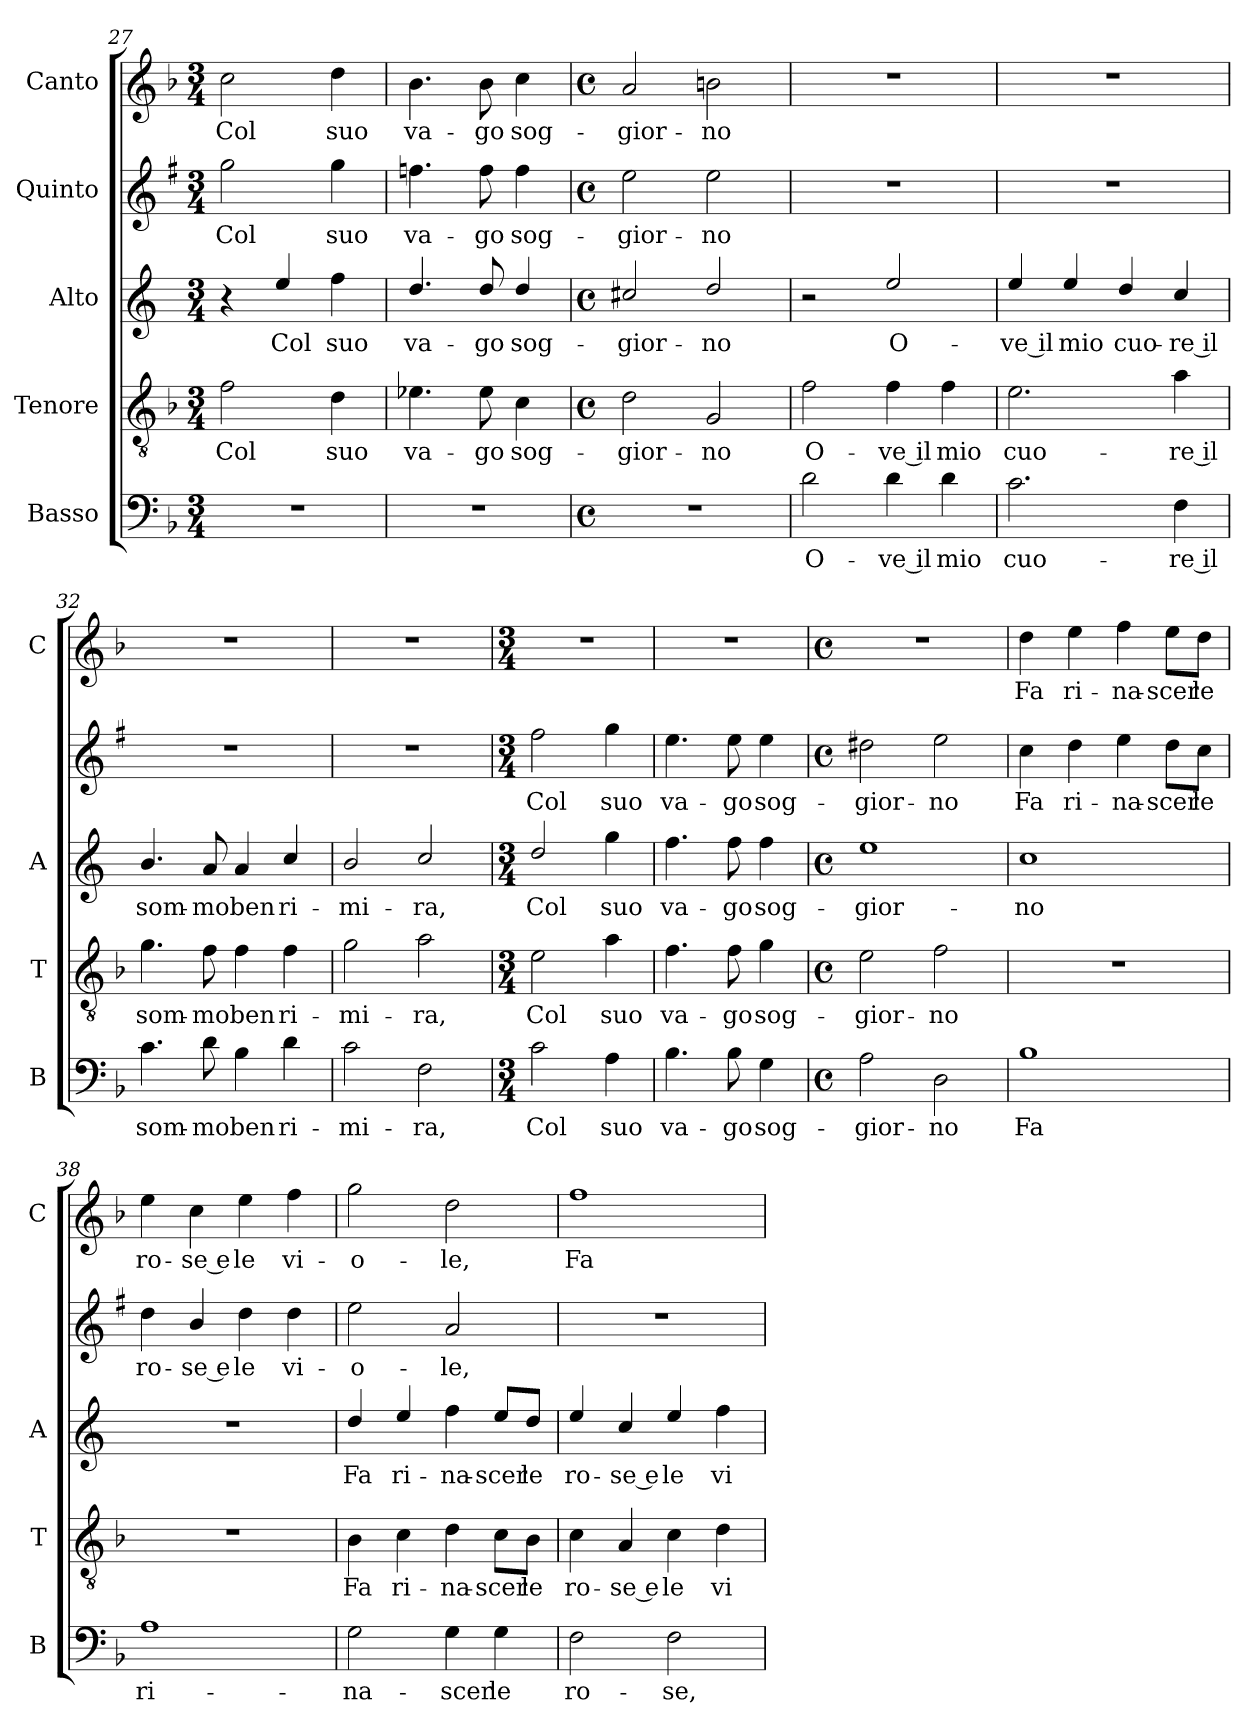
**kern	**text	**kern	**text	**kern	**text	**kern	**text	**kern	**text
*part5	*part5	*part4	*part4	*part3	*part3	*part2	*part2	*part1	*part1
*staff5	*staff5	*staff4	*staff4	*staff3	*staff3	*staff2	*staff2	*staff1	*staff1
*I"Basso	*	*I"Tenore	*	*I"Alto	*	*I"Quinto	*	*I"Canto	*
*I'B	*	*I'T	*	*I'A	*	*	*	*I'C	*
*clefF4	*	*clefGv2	*	*clefG2	*	*clefG2	*	*clefG2	*
*	*	*	*	*ITrd4c7	*	*ITrd1c2	*	*	*
*k[b-]	*	*k[b-]	*	*k[b-]	*	*k[b-]	*	*k[b-]	*
*F:	*	*F:	*	*F:	*	*F:	*	*F:	*
*M3/4	*	*M3/4	*	*M3/4	*	*M3/4	*	*M3/4	*
=27	=27	=27	=27	=27	=27	=27	=27	=27	=27
!	!	!	!LO:LY:b	!	!	!	!LO:LY:b	!	!LO:LY:b
2.r	.	2f\	Col	4r	.	2ff\	Col	2cc\	Col
!	!	!	!	!	!LO:LY:b	!	!	!	!
.	.	.	.	4a/	Col	.	.	.	.
!	!	!	!LO:LY:b	!	!LO:LY:b	!	!LO:LY:b	!	!LO:LY:b
.	.	4d\	suo	4b-\	suo	4ff\	suo	4dd\	suo
!!LO:LB:g=z
=28	=28	=28	=28	=28	=28	=28	=28	=28	=28
!	!	!	!LO:LY:b	!	!LO:LY:b	!	!LO:LY:b	!	!LO:LY:b
2.r	.	4.e-X\	va-	4.g/	va-	4.ee-X\	va-	4.b-\	va-
!	!	!	!LO:LY:b	!	!LO:LY:b	!	!LO:LY:b	!	!LO:LY:b
.	.	8e-\	-go	8g/	-go	8ee-\	-go	8b-\	-go
!	!	!	!LO:LY:b	!	!LO:LY:b	!	!LO:LY:b	!	!LO:LY:b
.	.	4c\	sog-	4g/	sog-	4ee-\	sog-	4cc\	sog-
=29	=29	=29	=29	=29	=29	=29	=29	=29	=29
*M4/4	*	*M4/4	*	*M4/4	*	*M4/4	*	*M4/4	*
*met(c)	*	*met(c)	*	*met(c)	*	*met(c)	*	*met(c)	*
!	!	!	!LO:LY:b	!	!LO:LY:b	!	!LO:LY:b	!	!LO:LY:b
1r	.	2d\	-gior-	2f#X/	-gior-	2dd\	-gior-	2a/	-gior-
!	!	!	!LO:LY:b	!	!LO:LY:b	!	!LO:LY:b	!	!LO:LY:b
.	.	2G/	-no	2g/	-no	2dd\	-no	2bn\	-no
=30	=30	=30	=30	=30	=30	=30	=30	=30	=30
!	!LO:LY:b	!	!LO:LY:b	!	!	!	!	!	!
2d\	O-	2f\	O-	2r	.	1r	.	1r	.
!	!LO:LY:b	!	!LO:LY:b	!	!LO:LY:b	!	!	!	!
4d\	-ve il	4f\	-ve il	2a/	O-	.	.	.	.
!	!LO:LY:b	!	!LO:LY:b	!	!	!	!	!	!
4d\	mio	4f\	mio	.	.	.	.	.	.
=31	=31	=31	=31	=31	=31	=31	=31	=31	=31
!	!LO:LY:b	!	!LO:LY:b	!	!LO:LY:b	!	!	!	!
2.c\	cuo-	2.e\	cuo-	4a/	-ve il	1r	.	1r	.
!	!	!	!	!	!LO:LY:b	!	!	!	!
.	.	.	.	4a/	mio	.	.	.	.
!	!	!	!	!	!LO:LY:b	!	!	!	!
.	.	.	.	4g/	cuo-	.	.	.	.
!	!LO:LY:b	!	!LO:LY:b	!	!LO:LY:b	!	!	!	!
4F\	-re il	4a\	-re il	4f/	-re il	.	.	.	.
=32	=32	=32	=32	=32	=32	=32	=32	=32	=32
!	!LO:LY:b	!	!LO:LY:b	!	!LO:LY:b	!	!	!	!
4.c\	som-	4.g\	som-	4.e/	som-	1r	.	1r	.
!	!LO:LY:b	!	!LO:LY:b	!	!LO:LY:b	!	!	!	!
8d\	-mo	8f\	-mo	8d/	-mo	.	.	.	.
!	!LO:LY:b	!	!LO:LY:b	!	!LO:LY:b	!	!	!	!
4B-\	ben	4f\	ben	4d/	ben	.	.	.	.
!	!LO:LY:b	!	!LO:LY:b	!	!LO:LY:b	!	!	!	!
4d\	ri-	4f\	ri-	4f/	ri-	.	.	.	.
=33	=33	=33	=33	=33	=33	=33	=33	=33	=33
!	!LO:LY:b	!	!LO:LY:b	!	!LO:LY:b	!	!	!	!
2c\	-mi-	2g\	-mi-	2e/	-mi-	1r	.	1r	.
!	!LO:LY:b	!	!LO:LY:b	!	!LO:LY:b	!	!	!	!
2F\	-ra,	2a\	-ra,	2f/	-ra,	.	.	.	.
=34	=34	=34	=34	=34	=34	=34	=34	=34	=34
*M3/4	*	*M3/4	*	*M3/4	*	*M3/4	*	*M3/4	*
!	!LO:LY:b	!	!LO:LY:b	!	!LO:LY:b	!	!LO:LY:b	!	!
2c\	Col	2e\	Col	2g/	Col	2ee\	Col	2.r	.
!	!LO:LY:b	!	!LO:LY:b	!	!LO:LY:b	!	!LO:LY:b	!	!
4A\	suo	4a\	suo	4cc\	suo	4ff\	suo	.	.
=35	=35	=35	=35	=35	=35	=35	=35	=35	=35
!	!LO:LY:b	!	!LO:LY:b	!	!LO:LY:b	!	!LO:LY:b	!	!
4.B-\	va-	4.f\	va-	4.b-\	va-	4.dd\	va-	2.r	.
!	!LO:LY:b	!	!LO:LY:b	!	!LO:LY:b	!	!LO:LY:b	!	!
8B-\	-go	8f\	-go	8b-\	-go	8dd\	-go	.	.
!	!LO:LY:b	!	!LO:LY:b	!	!LO:LY:b	!	!LO:LY:b	!	!
4G\	sog-	4g\	sog-	4b-\	sog-	4dd\	sog-	.	.
!!LO:LB:g=z
=36	=36	=36	=36	=36	=36	=36	=36	=36	=36
*M4/4	*	*M4/4	*	*M4/4	*	*M4/4	*	*M4/4	*
*met(c)	*	*met(c)	*	*met(c)	*	*met(c)	*	*met(c)	*
!	!LO:LY:b	!	!LO:LY:b	!	!LO:LY:b	!	!LO:LY:b	!	!
2A\	-gior-	2e\	-gior-	1a	-gior-	2cc#X\	-gior-	1r	.
!	!LO:LY:b	!	!LO:LY:b	!	!	!	!LO:LY:b	!	!
2D\	-no	2f\	-no	.	.	2dd\	-no	.	.
=37	=37	=37	=37	=37	=37	=37	=37	=37	=37
!	!LO:LY:b	!	!	!	!LO:LY:b	!	!LO:LY:b	!	!LO:LY:b
1B-	Fa	1r	.	1f	-no	4b-\	Fa	4dd\	Fa
!	!	!	!	!	!	!	!LO:LY:b	!	!LO:LY:b
.	.	.	.	.	.	4cc\	ri-	4ee\	ri-
!	!	!	!	!	!	!	!LO:LY:b	!	!LO:LY:b
.	.	.	.	.	.	4dd\	-na-	4ff\	-na-
!	!	!	!	!	!	!	!LO:LY:b	!	!LO:LY:b
.	.	.	.	.	.	8cc\L	-scer	8ee\L	-scer
!	!	!	!	!	!	!	!LO:LY:b	!	!LO:LY:b
.	.	.	.	.	.	8b-\J	le	8dd\J	le
=38	=38	=38	=38	=38	=38	=38	=38	=38	=38
!	!LO:LY:b	!	!	!	!	!	!LO:LY:b	!	!LO:LY:b
1A	ri-	1r	.	1r	.	4cc\	ro-	4ee\	ro-
!	!	!	!	!	!	!	!LO:LY:b	!	!LO:LY:b
.	.	.	.	.	.	4a/	-se e	4cc\	-se e
!	!	!	!	!	!	!	!LO:LY:b	!	!LO:LY:b
.	.	.	.	.	.	4cc\	le	4ee\	le
!	!	!	!	!	!	!	!LO:LY:b	!	!LO:LY:b
.	.	.	.	.	.	4cc\	vi-	4ff\	vi-
=39	=39	=39	=39	=39	=39	=39	=39	=39	=39
!	!LO:LY:b	!	!LO:LY:b	!	!LO:LY:b	!	!LO:LY:b	!	!LO:LY:b
2G\	-na-	4B-\	Fa	4g/	Fa	2dd\	-o-	2gg\	-o-
!	!	!	!LO:LY:b	!	!LO:LY:b	!	!	!	!
.	.	4c\	ri-	4a/	ri-	.	.	.	.
!	!LO:LY:b	!	!LO:LY:b	!	!LO:LY:b	!	!LO:LY:b	!	!LO:LY:b
4G\	-scer	4d\	-na-	4b-\	-na-	2g/	-le,	2dd\	-le,
!	!LO:LY:b	!	!LO:LY:b	!	!LO:LY:b	!	!	!	!
4G\	le	8c\L	-scer	8a/L	-scer	.	.	.	.
!	!	!	!LO:LY:b	!	!LO:LY:b	!	!	!	!
.	.	8B-\J	le	8g/J	le	.	.	.	.
=40	=40	=40	=40	=40	=40	=40	=40	=40	=40
!	!LO:LY:b	!	!LO:LY:b	!	!LO:LY:b	!	!	!	!LO:LY:b
2F\	ro-	4c\	ro-	4a/	ro-	1r	.	1ff	Fa
!	!	!	!LO:LY:b	!	!LO:LY:b	!	!	!	!
.	.	4A/	-se e	4f/	-se e	.	.	.	.
!	!LO:LY:b	!	!LO:LY:b	!	!LO:LY:b	!	!	!	!
2F\	-se,	4c\	le	4a/	le	.	.	.	.
!	!	!	!LO:LY:b	!	!LO:LY:b	!	!	!	!
.	.	4d\	vi-	4b-\	vi-	.	.	.	.
=	=	=	=	=	=	=	=	=	=
*-	*-	*-	*-	*-	*-	*-	*-	*-	*-
